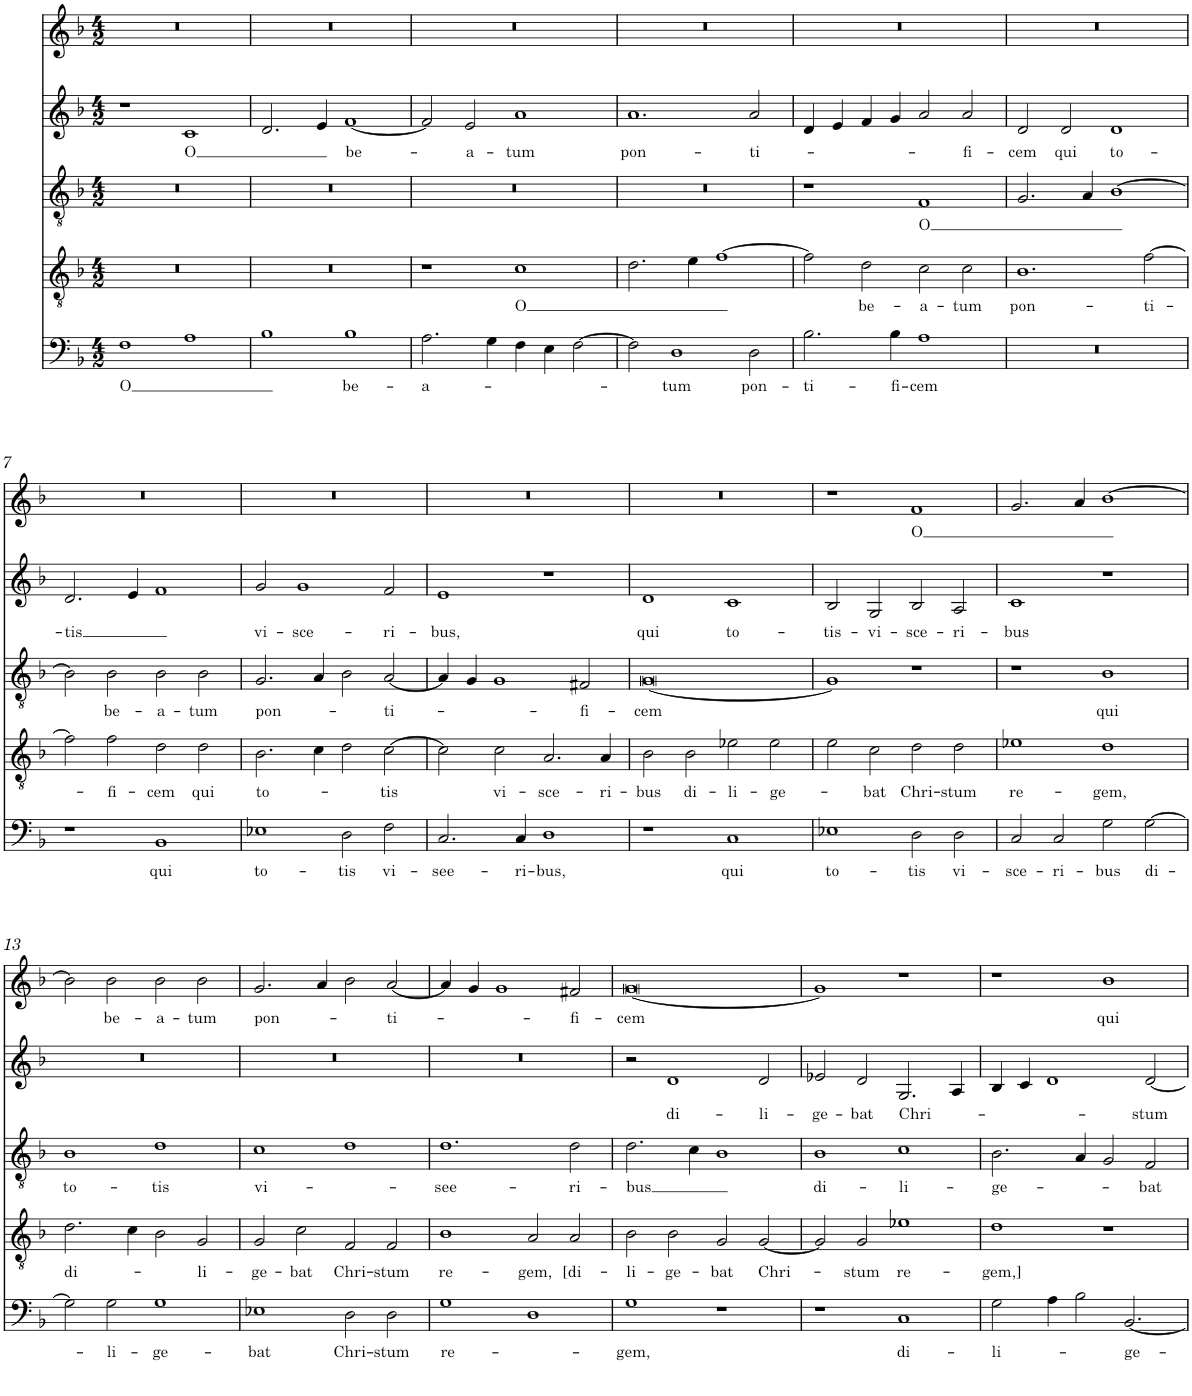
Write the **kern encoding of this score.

**kern	**text	**kern	**text	**kern	**text	**kern	**text	**kern	**text
*part5	*part5	*part4	*part4	*part3	*part3	*part2	*part2	*part1	*part1
*staff5	*staff5	*staff4	*staff4	*staff3	*staff3	*staff2	*staff2	*staff1	*staff1
*I"Piano	*	*I"Piano	*	*I"Piano	*	*I"Piano	*	*I"Piano	*
*I'Pno	*	*I'Pno	*	*I'Pno	*	*I'Pno	*	*I'Pno	*
*clefF4	*	*clefGv2	*	*clefGv2	*	*clefG2	*	*clefG2	*
*k[b-]	*	*k[b-]	*	*k[b-]	*	*k[b-]	*	*k[b-]	*
*M4/2	*	*M4/2	*	*M4/2	*	*M4/2	*	*M4/2	*
=1	=1	=1	=1	=1	=1	=1	=1	=1	=1
!	!LO:LY:b	!	!	!	!	!	!	!	!
1F	O	0r	.	0r	.	1r	.	0r	.
!	!	!	!	!	!	!	!LO:LY:b	!	!
1A	.	.	.	.	.	1c	O	.	.
=2	=2	=2	=2	=2	=2	=2	=2	=2	=2
1B-	.	0r	.	0r	.	2.d/	.	0r	.
.	.	.	.	.	.	4e/	.	.	.
!	!LO:LY:b	!	!	!	!	!	!LO:LY:b	!	!
1B-	be­-	.	.	.	.	[1f	be-	.	.
=3	=3	=3	=3	=3	=3	=3	=3	=3	=3
!	!LO:LY:b	!	!	!	!	!	!	!	!
2.A\	-a-	1r	.	0r	.	2f/]	.	0r	.
!	!	!	!	!	!	!	!LO:LY:b	!	!
.	.	.	.	.	.	2e/	a­-	.	.
4G\	.	.	.	.	.	.	.	.	.
!	!	!	!LO:LY:b	!	!	!	!LO:LY:b	!	!
4F\	.	1c	O	.	.	1a	-tum	.	.
4E\	.	.	.	.	.	.	.	.	.
[2F\	.	.	.	.	.	.	.	.	.
=4	=4	=4	=4	=4	=4	=4	=4	=4	=4
!	!	!	!	!	!	!	!LO:LY:b	!	!
2F\]	.	2.d\	.	0r	.	1.a	pon-	0r	.
!	!LO:LY:b	!	!	!	!	!	!	!	!
1D	-tum	.	.	.	.	.	.	.	.
.	.	4e\	.	.	.	.	.	.	.
.	.	[1f	.	.	.	.	.	.	.
!	!LO:LY:b	!	!	!	!	!	!LO:LY:b	!	!
2D\	pon­-	.	.	.	.	2a/	-ti­-	.	.
=5	=5	=5	=5	=5	=5	=5	=5	=5	=5
!	!LO:LY:b	!	!	!	!	!	!	!	!
2.B-\	-ti­-	2f\]	.	1r	.	4d/	.	0r	.
.	.	.	.	.	.	4e/	.	.	.
!	!	!	!LO:LY:b	!	!	!	!	!	!
.	.	2d\	be­-	.	.	4f/	.	.	.
!	!LO:LY:b	!	!	!	!	!	!	!	!
4B-\	-fi-	.	.	.	.	4g/	.	.	.
!	!LO:LY:b	!	!LO:LY:b	!	!LO:LY:b	!	!	!	!
1A	-cem	2c\	-a-	1F	O	2a/	.	.	.
!	!	!	!LO:LY:b	!	!	!	!LO:LY:b	!	!
.	.	2c\	-tum	.	.	2a/	-fi-	.	.
=6	=6	=6	=6	=6	=6	=6	=6	=6	=6
!	!	!	!LO:LY:b	!	!	!	!LO:LY:b	!	!
0r	.	1.B-	pon-	2.G/	.	2d/	-cem	0r	.
!	!	!	!	!	!	!	!LO:LY:b	!	!
.	.	.	.	.	.	2d/	qui	.	.
.	.	.	.	4A/	.	.	.	.	.
!	!	!	!	!	!	!	!LO:LY:b	!	!
.	.	.	.	[1B-	.	1d	to-	.	.
!	!	!	!LO:LY:b	!	!	!	!	!	!
.	.	[2f\	-ti-	.	.	.	.	.	.
!!LO:LB:g=z
=7	=7	=7	=7	=7	=7	=7	=7	=7	=7
!	!	!	!	!	!	!	!LO:LY:b	!	!
1r	.	2f\]	.	2B-\]	.	2.d/	-tis	0r	.
!	!	!	!LO:LY:b	!	!LO:LY:b	!	!	!	!
.	.	2f\	-fi-	2B-\	be­-	.	.	.	.
.	.	.	.	.	.	4e/	.	.	.
!	!LO:LY:b	!	!LO:LY:b	!	!LO:LY:b	!	!	!	!
1BB-	qui	2d\	-cem	2B-\	-a­-	1f	.	.	.
!	!	!	!LO:LY:b	!	!LO:LY:b	!	!	!	!
.	.	2d\	qui	2B-\	-tum	.	.	.	.
=8	=8	=8	=8	=8	=8	=8	=8	=8	=8
!	!LO:LY:b	!	!LO:LY:b	!	!LO:LY:b	!	!LO:LY:b	!	!
1E-X	to-	2.B-\	to­-	2.G/	pon-	2g/	vi­-	0r	.
!	!	!	!	!	!	!	!LO:LY:b	!	!
.	.	.	.	.	.	1g	-sce­-	.	.
.	.	4c\	.	4A/	.	.	.	.	.
!	!LO:LY:b	!	!	!	!	!	!	!	!
2D\	-tis	2d\	.	2B-\	.	.	.	.	.
!	!LO:LY:b	!	!LO:LY:b	!	!LO:LY:b	!	!LO:LY:b	!	!
2F\	vi­-	[2c\	-tis	[2A/	-ti-	2f/	-ri­-	.	.
=9	=9	=9	=9	=9	=9	=9	=9	=9	=9
!	!LO:LY:b	!	!	!	!	!	!LO:LY:b	!	!
2.C/	-see-	2c\]	.	4A/]	.	1e	-bus,	0r	.
.	.	.	.	4G/	.	.	.	.	.
!	!	!	!LO:LY:b	!	!	!	!	!	!
.	.	2c\	vi-	1G	.	.	.	.	.
!	!LO:LY:b	!	!	!	!	!	!	!	!
4C/	-ri-	.	.	.	.	.	.	.	.
!	!LO:LY:b	!	!LO:LY:b	!	!	!	!	!	!
1D	-bus,	2.A/	-sce­-	.	.	1r	.	.	.
!	!	!	!	!	!LO:LY:b	!	!	!	!
.	.	.	.	2F#X/	-fi-	.	.	.	.
!	!	!	!LO:LY:b	!	!	!	!	!	!
.	.	4A/	-ri-	.	.	.	.	.	.
=10	=10	=10	=10	=10	=10	=10	=10	=10	=10
!	!	!	!LO:LY:b	!	!LO:LY:b	!	!LO:LY:b	!	!
1r	.	2B-\	-bus	[0G	cem	1d	qui	0r	.
!	!	!	!LO:LY:b	!	!	!	!	!	!
.	.	2B-\	di-	.	.	.	.	.	.
!	!LO:LY:b	!	!LO:LY:b	!	!	!	!LO:LY:b	!	!
1C	qui	2e-X\	-li-	.	.	1c	to­-	.	.
!	!	!	!LO:LY:b	!	!	!	!	!	!
.	.	2e-\	-ge­-	.	.	.	.	.	.
=11	=11	=11	=11	=11	=11	=11	=11	=11	=11
!	!LO:LY:b	!	!	!	!	!	!LO:LY:b	!	!
1E-X	to­-	2e\	.	1G]	.	2B-/	-tis-	1r	.
!	!	!	!LO:LY:b	!	!	!	!LO:LY:b	!	!
.	.	2c\	-bat	.	.	2G/	-vi-	.	.
!	!LO:LY:b	!	!LO:LY:b	!	!	!	!LO:LY:b	!	!LO:LY:b
2D\	-tis	2d\	Chri-	1r	.	2B-/	-sce­-	1f	O
!	!LO:LY:b	!	!LO:LY:b	!	!	!	!LO:LY:b	!	!
2D\	vi-	2d\	-stum	.	.	2A/	-ri-	.	.
=12	=12	=12	=12	=12	=12	=12	=12	=12	=12
!	!LO:LY:b	!	!LO:LY:b	!	!	!	!LO:LY:b	!	!
2C/	-sce-	1e-X	re-	1r	.	1c	-bus	2.g/	.
!	!LO:LY:b	!	!	!	!	!	!	!	!
2C/	-ri­-	.	.	.	.	.	.	.	.
.	.	.	.	.	.	.	.	4a/	.
!	!LO:LY:b	!	!LO:LY:b	!	!LO:LY:b	!	!	!	!
2G\	-bus	1d	-gem,	1B-	-qui	1r	.	[1b-	.
!	!LO:LY:b	!	!	!	!	!	!	!	!
[2G\	di­-	.	.	.	.	.	.	.	.
!!LO:LB:g=z
=13	=13	=13	=13	=13	=13	=13	=13	=13	=13
!	!	!	!LO:LY:b	!	!LO:LY:b	!	!	!	!
2G\]	.	2.d\	di-	1B-	to-	0r	.	2b-\]	.
!	!LO:LY:b	!	!	!	!	!	!	!	!LO:LY:b
2G\	-li­-	.	.	.	.	.	.	2b-\	be-
.	.	4c\	.	.	.	.	.	.	.
!	!LO:LY:b	!	!	!	!LO:LY:b	!	!	!	!LO:LY:b
1G	-ge­-	2B-\	.	1d	-tis	.	.	2b-\	-a­-
!	!	!	!LO:LY:b	!	!	!	!	!	!LO:LY:b
.	.	2G/	-li-	.	.	.	.	2b-\	-tum
=14	=14	=14	=14	=14	=14	=14	=14	=14	=14
!	!LO:LY:b	!	!LO:LY:b	!	!LO:LY:b	!	!	!	!LO:LY:b
1E-X	-bat	2G/	-ge­-	1c	vi-	0r	.	2.g/	pon-
!	!	!	!LO:LY:b	!	!	!	!	!	!
.	.	2c\	-bat	.	.	.	.	.	.
.	.	.	.	.	.	.	.	4a/	.
!	!LO:LY:b	!	!LO:LY:b	!	!	!	!	!	!
2D\	Chri-	2F/	Chri-	1d	.	.	.	2b-\	.
!	!LO:LY:b	!	!LO:LY:b	!	!	!	!	!	!LO:LY:b
2D\	-stum	2F/	-stum	.	.	.	.	[2a/	-ti-
=15	=15	=15	=15	=15	=15	=15	=15	=15	=15
!	!LO:LY:b	!	!LO:LY:b	!	!LO:LY:b	!	!	!	!
1G	re-	1B-	re-	1.d	-see-	0r	.	4a/]	.
.	.	.	.	.	.	.	.	4g/	.
.	.	.	.	.	.	.	.	1g	.
!	!	!	!LO:LY:b	!	!	!	!	!	!
1D	.	2A/	-gem,	.	.	.	.	.	.
!	!	!	!LO:LY:b	!	!LO:LY:b	!	!	!	!LO:LY:b
.	.	2A/	[di­-	2d\	-ri-	.	.	2f#X/	-fi-
=16	=16	=16	=16	=16	=16	=16	=16	=16	=16
!	!LO:LY:b	!	!LO:LY:b	!	!LO:LY:b	!	!	!	!LO:LY:b
1G	-gem,	2B-\	-li­-	2.d\	-bus	2r	.	[0g	-cem
!	!	!	!LO:LY:b	!	!	!	!LO:LY:b	!	!
.	.	2B-\	-ge­-	.	.	1d	di-	.	.
.	.	.	.	4c\	.	.	.	.	.
!	!	!	!LO:LY:b	!	!	!	!	!	!
1r	.	2G/	-bat	1B-	.	.	.	.	.
!	!	!	!LO:LY:b	!	!	!	!LO:LY:b	!	!
.	.	[2G/	Chri-	.	.	2d/	-li-	.	.
=17	=17	=17	=17	=17	=17	=17	=17	=17	=17
!	!	!	!	!	!LO:LY:b	!	!LO:LY:b	!	!
1r	.	2G/]	.	1B-	di­-	2e-X/	-ge­-	1g]	.
!	!	!	!LO:LY:b	!	!	!	!LO:LY:b	!	!
.	.	2G/	-stum	.	.	2d/	-bat	.	.
!	!LO:LY:b	!	!LO:LY:b	!	!LO:LY:b	!	!LO:LY:b	!	!
1C	di-	1e-X	re­-	1c	-li-	2.G/	Chri­-	1r	.
.	.	.	.	.	.	4A/	.	.	.
=18	=18	=18	=18	=18	=18	=18	=18	=18	=18
!	!LO:LY:b	!	!LO:LY:b	!	!LO:LY:b	!	!	!	!
2G\	-li-	1d	-gem,]	2.B-\	-ge-	4B-/	.	1r	.
.	.	.	.	.	.	4c/	.	.	.
4A\	.	.	.	.	.	1d	.	.	.
2B-\	.	.	.	4A/	.	.	.	.	.
!	!	!	!	!	!	!	!	!	!LO:LY:b
.	.	1r	.	2G/	.	.	.	1b-	-qui
!	!LO:LY:b	!	!	!	!	!	!	!	!
[2.BB-/	-ge­-	.	.	.	.	.	.	.	.
!	!	!	!	!	!LO:LY:b	!	!LO:LY:b	!	!
.	.	.	.	2F/	-bat	[2d/	-stum	.	.
=	=	=	=	=	=	=	=	=	=
*-	*-	*-	*-	*-	*-	*-	*-	*-	*-
